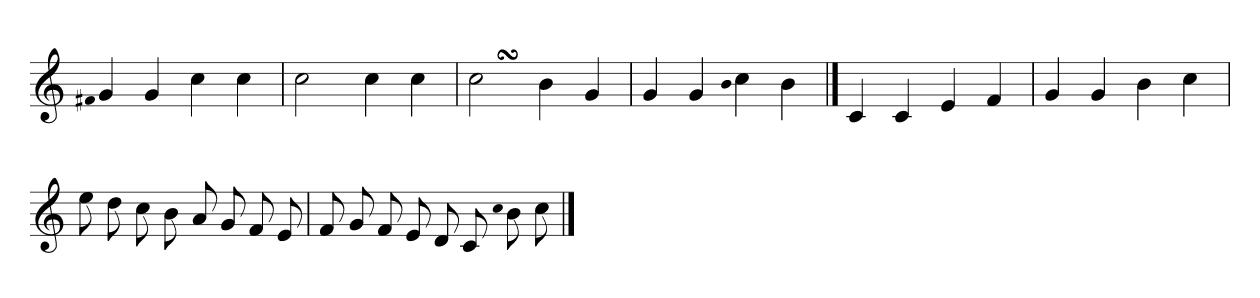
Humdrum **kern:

**kern
*part1
*staff1
=1
qf#X
4g
4g
4cc
4cc
=
2cc
4cc
4cc
=
2ccSSs
4b
4g
=
4g
4g
qb
4cc
4b
==2
4c
4c
4e
4f
=
4g
4g
4b
4cc
=
8ee
8dd
8cc
8b
8a
8g
8f
8e
=
8f
8g
8f
8e
8d
8c
qcc
8b
8cc
==
*-
